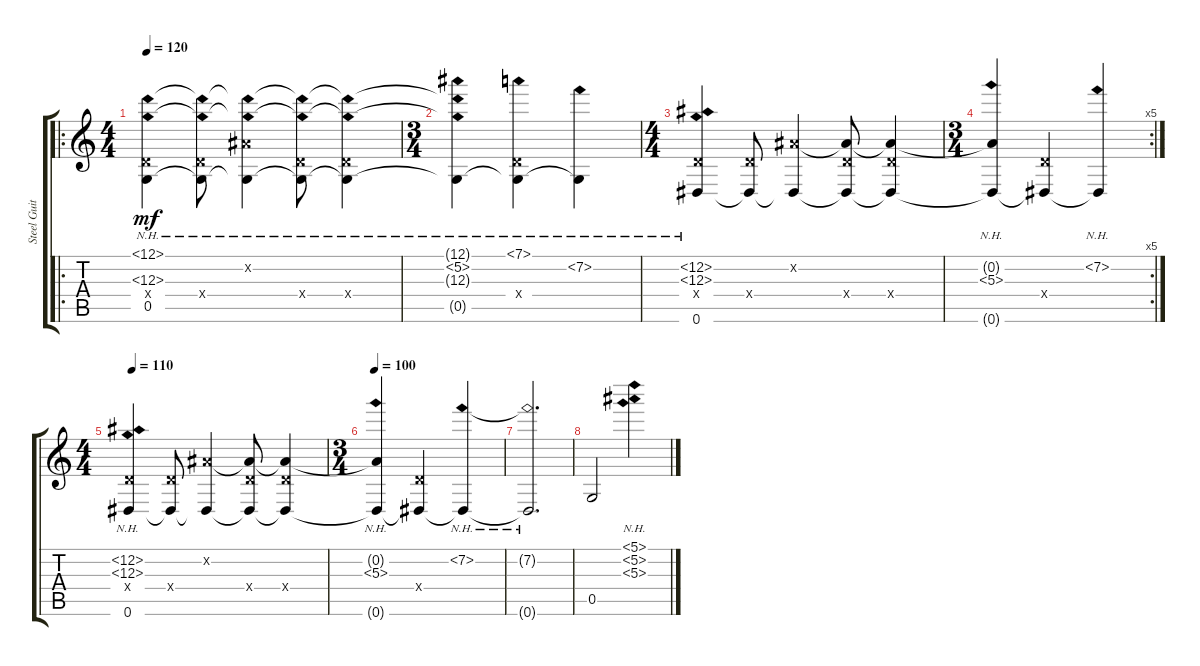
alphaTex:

\track ("Steel Guitar" "Steel Guit") {instrument acousticguitarsteel}
\staff {score tabs}
\tuning (D4 Bb3 G3 D3 G2 Eb2) {hide}
\ro
\ts (4 4)
\tempo 120
\clef g2
\ks c
(12.1{nh} 12.3{nh} 0.4{x} 0.5).4{dy mf} (12.1{nh t} 12.3{nh t} 0.4{x} 0.5{t}).8 (12.1{nh t} 0.2{x} 12.3{nh t} 0.5{t}).4 (12.1{nh t} 12.3{nh t} 0.4{x} 0.5{t}).8 (12.1{nh t} 12.3{nh t} 0.4{x} 0.5{t}).4 |
\ts (3 4)
(12.1{nh t} 5.2{nh} 12.3{nh t} 0.5{t}).4 (7.1{nh} 0.4{x} 0.5{t}).4 (7.2{nh} 0.5{t}).4 |
\ts (4 4)
(12.2{nh} 12.3{nh} 0.4{x} 0.6).4 (0.4{x} 0.6{t}).8 (0.2{x} 0.6{t}).4 (0.2{t} 0.4{x} 0.6{t}).8 (0.2{t} 0.4{x} 0.6{t}).4 |
\rc 5
\ts (3 4)
(0.2{t} 5.3{nh} 0.6{t}).4 (0.4{x} 0.6{t}).4 (7.2{nh} 0.6{t}).4 |
\ts (4 4)
\tempo 110
(12.2{nh} 12.3{nh} 0.4{x} 0.6).4 (0.4{x} 0.6{t}).8 (0.2{x} 0.6{t}).4 (0.2{t} 0.4{x} 0.6{t}).8 (0.2{t} 0.4{x} 0.6{t}).4 |
\ts (3 4)
\tempo 100
(0.2{t} 5.3{nh} 0.6{t}).4 (0.4{x} 0.6{t}).4 (7.2{nh} 0.6{t}).4 |
(7.2{nh t} 0.6{t}).2{d} |
0.5.2 (5.1{nh} 5.2{nh} 5.3{nh}).4
